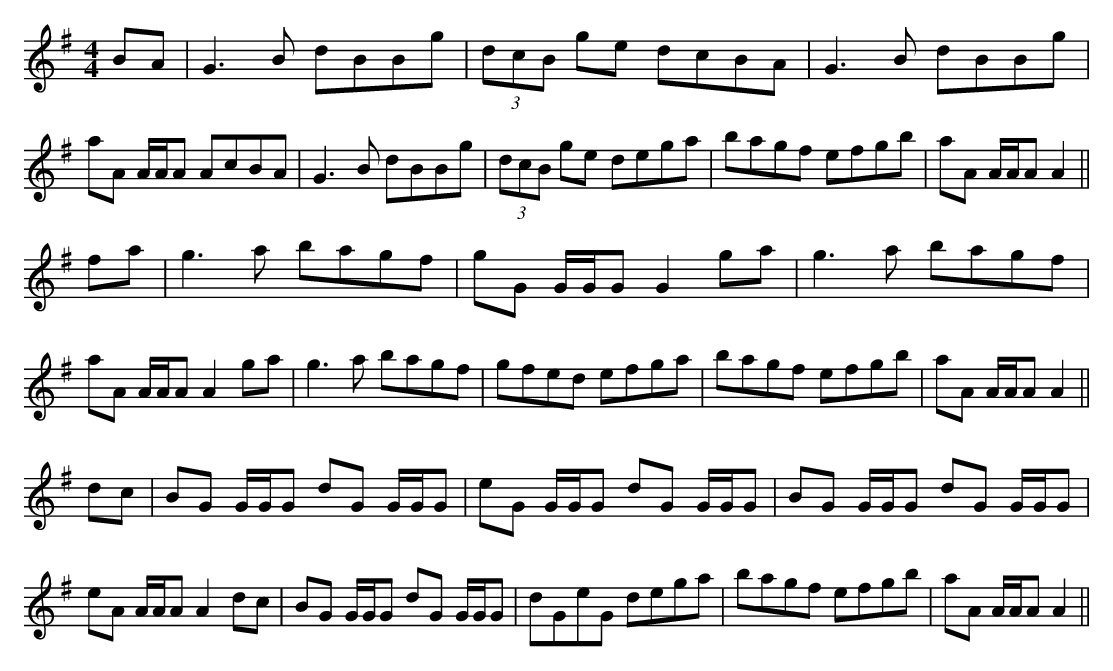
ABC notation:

X:1
M:4/4
K:Ador
BA|G3 B dBBg|(3dcB ge dcBA|G3 B dBBg|aA A/A/A AcBA|G3 B dBBg|(3dcB ge dega|bagf efgb|aA A/A/A A2||
fa|g3 a bagf|gG G/G/G G2 ga|g3 a bagf|aA A/A/A A2 ga|g3 a bagf|gfed efga|bagf efgb|aA A/A/A A2||
dc|BG G/G/G dG G/G/G|eG G/G/G dG G/G/G|BG G/G/G dG G/G/G|eA A/A/A A2 dc|BG G/G/G dG G/G/G|dGeG dega|bagf efgb|aA A/A/A A2||
